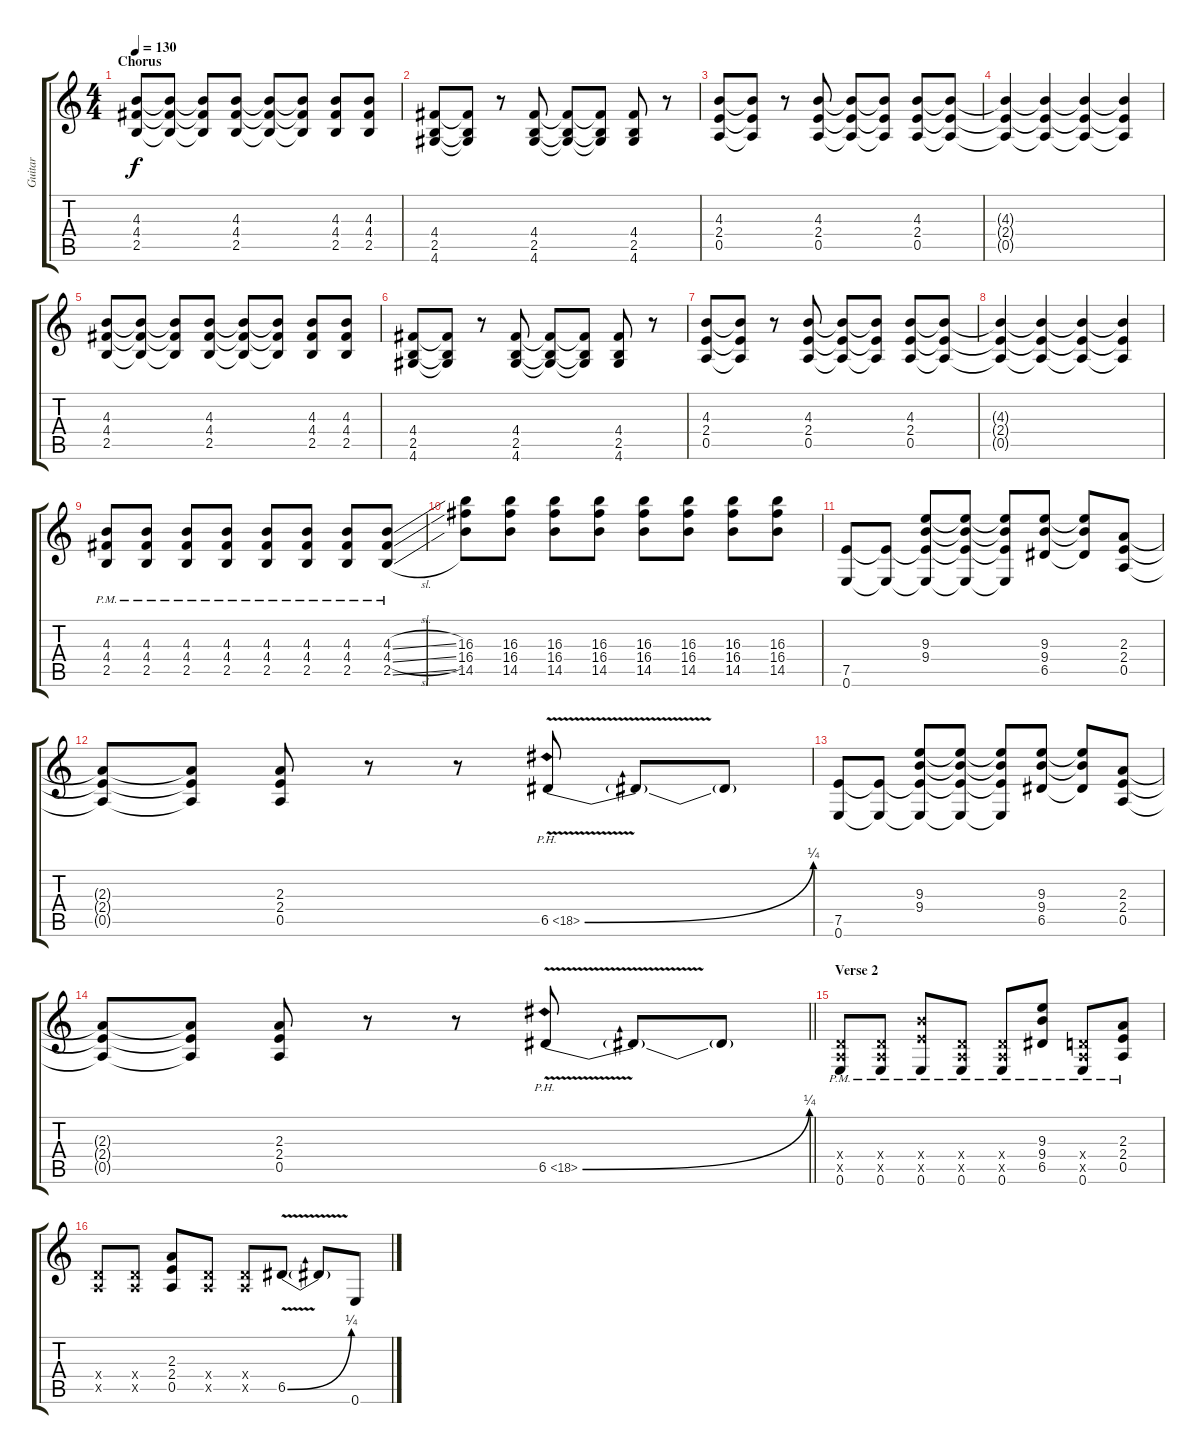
\track ("Guitar" "Guitar") {instrument acousticguitarsteel}
\staff {score tabs}
\tuning (E4 B3 G3 D3 A2 E2) {hide}
\ts (4 4)
\section ("" "Chorus")
\tempo 130
\clef g2
\ks c
(4.3 4.4 2.5).8{dy f} (4.3{t} 4.4{t} 2.5{t}).8 (4.3{t} 4.4{t} 2.5{t}).8 (4.3 4.4 2.5).8 (4.3{t} 4.4{t} 2.5{t}).8 (4.3{t} 4.4{t} 2.5{t}).8 (4.3 4.4 2.5).8 (4.3 4.4 2.5).8 |
(4.4 2.5 4.6).8 (4.4{t} 2.5{t} 4.6{t}).8 r.8 (4.4 2.5 4.6).8 (4.4{t} 2.5{t} 4.6{t}).8 (4.4{t} 2.5{t} 4.6{t}).8 (4.4 2.5 4.6).8 r.8 |
(4.3 2.4 0.5).8 (4.3{t} 2.4{t} 0.5{t}).8 r.8 (4.3 2.4 0.5).8 (4.3{t} 2.4{t} 0.5{t}).8 (4.3{t} 2.4{t} 0.5{t}).8 (4.3 2.4 0.5).8 (4.3{t} 2.4{t} 0.5{t}).8 |
(4.3{t} 2.4{t} 0.5{t}).4 (4.3{t} 2.4{t} 0.5{t}).4 (4.3{t} 2.4{t} 0.5{t}).4 (4.3{t} 2.4{t} 0.5{t}).4 |
(4.3 4.4 2.5).8 (4.3{t} 4.4{t} 2.5{t}).8 (4.3{t} 4.4{t} 2.5{t}).8 (4.3 4.4 2.5).8 (4.3{t} 4.4{t} 2.5{t}).8 (4.3{t} 4.4{t} 2.5{t}).8 (4.3 4.4 2.5).8 (4.3 4.4 2.5).8 |
(4.4 2.5 4.6).8 (4.4{t} 2.5{t} 4.6{t}).8 r.8 (4.4 2.5 4.6).8 (4.4{t} 2.5{t} 4.6{t}).8 (4.4{t} 2.5{t} 4.6{t}).8 (4.4 2.5 4.6).8 r.8 |
(4.3 2.4 0.5).8 (4.3{t} 2.4{t} 0.5{t}).8 r.8 (4.3 2.4 0.5).8 (4.3{t} 2.4{t} 0.5{t}).8 (4.3{t} 2.4{t} 0.5{t}).8 (4.3 2.4 0.5).8 (4.3{t} 2.4{t} 0.5{t}).8 |
(4.3{t} 2.4{t} 0.5{t}).4 (4.3{t} 2.4{t} 0.5{t}).4 (4.3{t} 2.4{t} 0.5{t}).4 (4.3{t} 2.4{t} 0.5{t}).4 |
(4.3{pm} 4.4{pm} 2.5{pm}).8 (4.3{pm} 4.4{pm} 2.5{pm}).8 (4.3{pm} 4.4{pm} 2.5{pm}).8 (4.3{pm} 4.4{pm} 2.5{pm}).8 (4.3{pm} 4.4{pm} 2.5{pm}).8 (4.3{pm} 4.4{pm} 2.5{pm}).8 (4.3{pm} 4.4{pm} 2.5{pm}).8 (4.3{sl pm} 4.4{sl pm} 2.5{sl pm}).8 |
(16.3 16.4 14.5).8 (16.3 16.4 14.5).8 (16.3 16.4 14.5).8 (16.3 16.4 14.5).8 (16.3 16.4 14.5).8 (16.3 16.4 14.5).8 (16.3 16.4 14.5).8 (16.3 16.4 14.5).8 |
(7.5 0.6).8 (7.5{t} 0.6{t}).8 (9.3 9.4 7.5{t} 0.6{t}).8 (9.3{t} 9.4{t} 7.5{t} 0.6{t}).8 (9.3{t} 9.4{t} 7.5{t} 0.6{t}).8 (9.3 9.4 6.5).8 (9.3{t} 9.4{t} 6.5{t}).8 (2.3 2.4 0.5).8 |
(2.3{t} 2.4{t} 0.5{t}).8 (2.3{t} 2.4{t} 0.5{t}).8 (2.3 2.4 0.5).8 r.8 r.8 6.5{be (bend 0 0 60 1) ph 12 v}.8 6.5{t}.8 6.5{t}.8 |
(7.5 0.6).8 (7.5{t} 0.6{t}).8 (9.3 9.4 7.5{t} 0.6{t}).8 (9.3{t} 9.4{t} 7.5{t} 0.6{t}).8 (9.3{t} 9.4{t} 7.5{t} 0.6{t}).8 (9.3 9.4 6.5).8 (9.3{t} 9.4{t} 6.5{t}).8 (2.3 2.4 0.5).8 |
\barLineRight lightlight
(2.3{t} 2.4{t} 0.5{t}).8 (2.3{t} 2.4{t} 0.5{t}).8 (2.3 2.4 0.5).8 r.8 r.8 6.5{be (bend 0 0 60 1) ph 12 v}.8 6.5{t}.8 6.5{t}.8 |
\section ("" "Verse 2")
(0.4{x} 0.5{x} 0.6{pm}).8 (0.4{x} 0.5{x} 0.6{pm}).8 (9.4{pm x} 7.5{pm x} 0.6).8 (0.4{x} 0.5{x} 0.6{pm}).8 (0.4{x} 0.5{x} 0.6{pm}).8 (9.3{pm} 9.4{pm} 6.5{pm}).8 (0.4{x} 0.5{x} 0.6{pm}).8 (2.3{pm} 2.4{pm} 0.5{pm}).8 |
(0.4{x} 0.5{x}).8 (0.4{x} 0.5{x}).8 (2.3 2.4 0.5).8 (0.4{x} 0.5{x}).8 (0.4{x} 0.5{x}).8 6.5{be (bend 0 0 60 1) v}.8 6.5{t}.8 0.6.8
